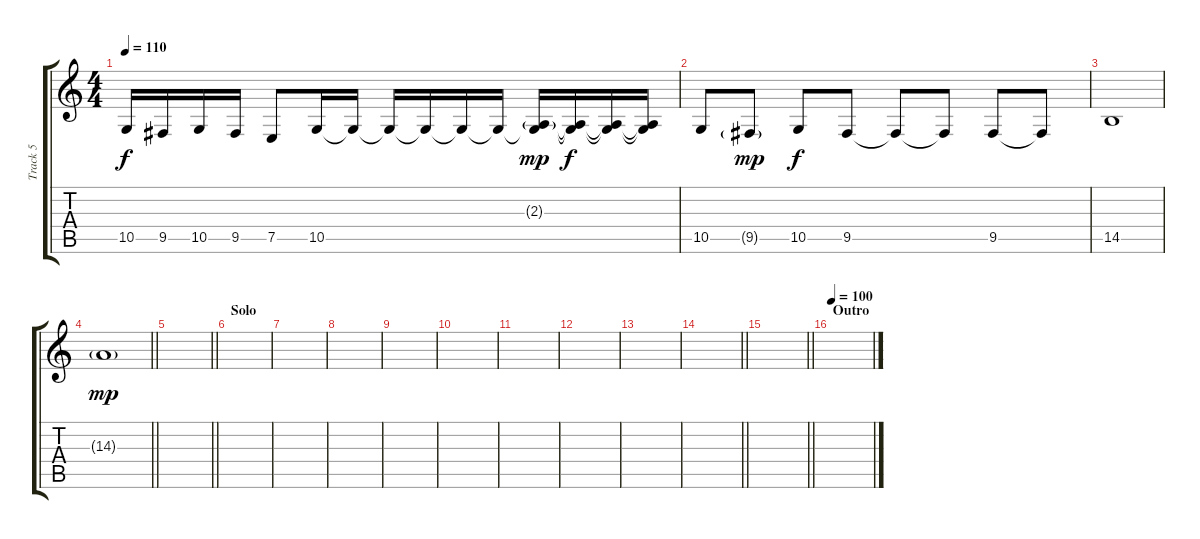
\track ("Track 5" "Track 5") {instrument trumpet}
\staff {score tabs}
\tuning (E4 B3 G3 D3 A2 E2) {hide}
\ts (4 4)
\tempo 110
\clef g2
\ks c
10.5.16{dy f} 9.5.16 10.5.16 9.5.16 7.5.8 10.5.16 10.5{t}.16 10.5{t}.16 10.5{t}.16 10.5{t}.16 10.5{t}.16 (2.3{g} 10.5{t}).16{dy mp} (2.3{t} 10.5{t}).16{dy f} (2.3{t} 10.5{t}).16 (2.3{t} 10.5{t}).16 |
10.5.8 9.5{g}.8{dy mp} 10.5.8{dy f} 9.5.8 9.5{t}.8 9.5{t}.8 9.5.8 9.5{t}.8 |
14.5.1 |
\barLineRight lightlight
14.3{g}.1{dy mp} |
\barLineRight lightlight
|
\section ("" "Solo")
|
|
|
|
|
|
|
|
\barLineRight lightlight
|
\barLineRight lightlight
|
\section ("" "Outro")
\tempo 100
